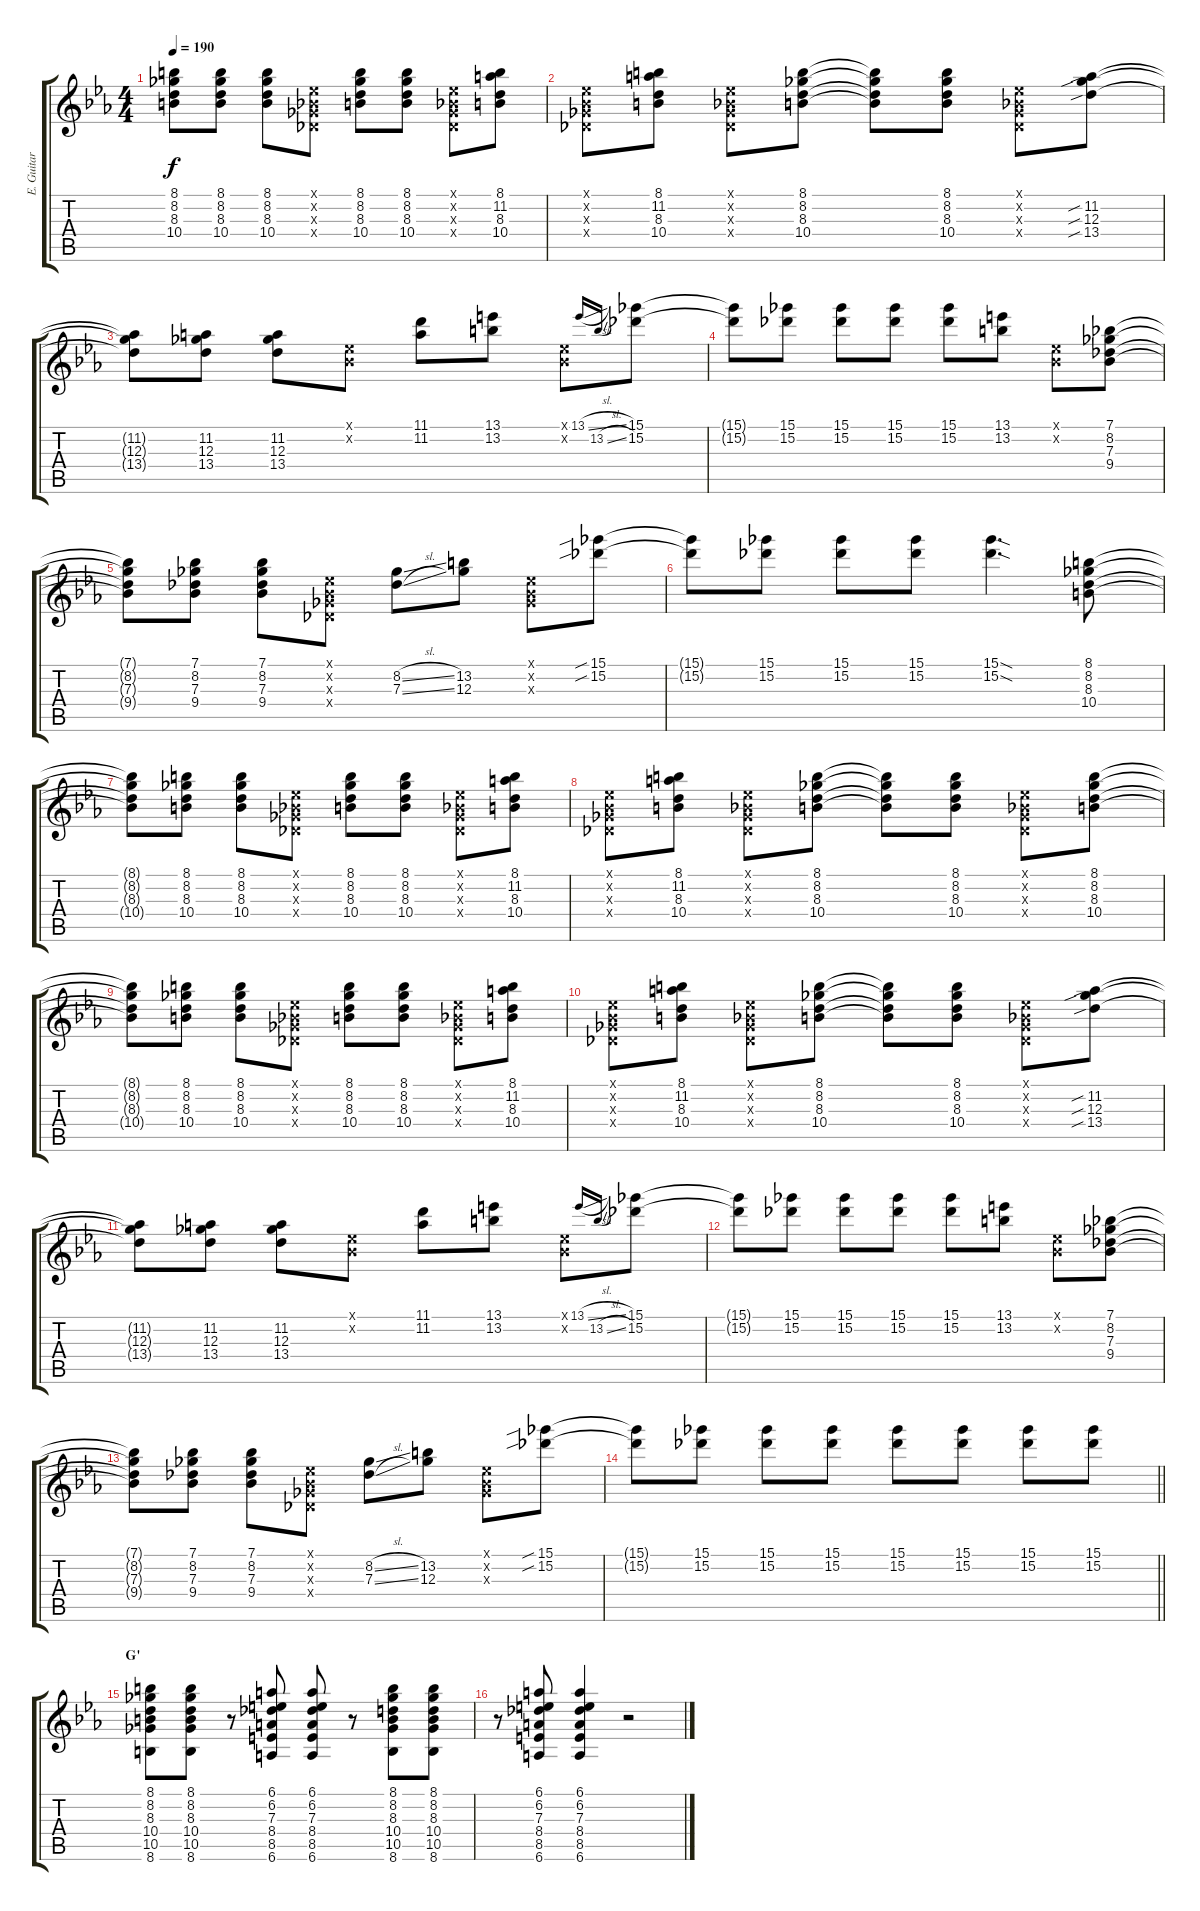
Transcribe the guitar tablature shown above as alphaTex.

\track ("E. Guitar I" "E. Guitar ") {instrument overdrivenguitar}
\staff {score tabs}
\tuning (Eb4 Bb3 Gb3 Db3 Ab2 Eb2) {hide}
\ts (4 4)
\tempo 190
\clef g2
\ks eb
(8.1{t} 8.2{t} 8.3{t} 10.4{t}).8{dy f} (8.1 8.2 8.3 10.4).8 (8.1 8.2 8.3 10.4).8 (0.1{x} 0.2{x} 0.3{x} 0.4{x}).8 (8.1 8.2 8.3 10.4).8 (8.1 8.2 8.3 10.4).8 (0.1{x} 0.2{x} 0.3{x} 0.4{x}).8 (8.1 11.2 8.3 10.4).8 |
(0.1{x} 0.2{x} 0.3{x} 0.4{x}).8 (8.1 11.2 8.3 10.4).8 (0.1{x} 0.2{x} 0.3{x} 0.4{x}).8 (8.1 8.2 8.3 10.4).8 (8.1{t} 8.2{t} 8.3{t} 10.4{t}).8 (8.1 8.2 8.3 10.4).8 (0.1{x} 0.2{x} 0.3{x} 0.4{x}).8 (11.2{sib} 12.3{sib} 13.4{sib}).8 |
(11.2{t} 12.3{t} 13.4{t}).8 (11.2 12.3 13.4).8 (11.2 12.3 13.4).8 (0.1{x} 0.2{x}).8 (11.1 11.2).8 (13.1 13.2).8 (0.1{x} 0.2{x}).8 13.1{sl}.16{gr onbeat} 13.2{sl}.16{gr onbeat} (15.1 15.2).8 |
(15.1{t} 15.2{t}).8 (15.1 15.2).8 (15.1 15.2).8 (15.1 15.2).8 (15.1 15.2).8 (13.1 13.2).8 (0.1{x} 0.2{x}).8 (7.1 8.2 7.3 9.4).8 |
(7.1{t} 8.2{t} 7.3{t} 9.4{t}).8 (7.1 8.2 7.3 9.4).8 (7.1 8.2 7.3 9.4).8 (0.1{x} 0.2{x} 0.3{x} 0.4{x}).8 (8.2{sl} 7.3{sl}).8 (13.2 12.3).8 (0.1{x} 0.2{x} 0.3{x}).8 (15.1{sib} 15.2{sib}).8 |
(15.1{t} 15.2{t}).8 (15.1 15.2).8 (15.1 15.2).8 (15.1 15.2).8 (15.1{sod} 15.2{sod}).4{d} (8.1 8.2 8.3 10.4).8 |
(8.1{t} 8.2{t} 8.3{t} 10.4{t}).8 (8.1 8.2 8.3 10.4).8 (8.1 8.2 8.3 10.4).8 (0.1{x} 0.2{x} 0.3{x} 0.4{x}).8 (8.1 8.2 8.3 10.4).8 (8.1 8.2 8.3 10.4).8 (0.1{x} 0.2{x} 0.3{x} 0.4{x}).8 (8.1 11.2 8.3 10.4).8 |
(0.1{x} 0.2{x} 0.3{x} 0.4{x}).8 (8.1 11.2 8.3 10.4).8 (0.1{x} 0.2{x} 0.3{x} 0.4{x}).8 (8.1 8.2 8.3 10.4).8 (8.1{t} 8.2{t} 8.3{t} 10.4{t}).8 (8.1 8.2 8.3 10.4).8 (0.1{x} 0.2{x} 0.3{x} 0.4{x}).8 (8.1 8.2 8.3 10.4).8 |
(8.1{t} 8.2{t} 8.3{t} 10.4{t}).8 (8.1 8.2 8.3 10.4).8 (8.1 8.2 8.3 10.4).8 (0.1{x} 0.2{x} 0.3{x} 0.4{x}).8 (8.1 8.2 8.3 10.4).8 (8.1 8.2 8.3 10.4).8 (0.1{x} 0.2{x} 0.3{x} 0.4{x}).8 (8.1 11.2 8.3 10.4).8 |
(0.1{x} 0.2{x} 0.3{x} 0.4{x}).8 (8.1 11.2 8.3 10.4).8 (0.1{x} 0.2{x} 0.3{x} 0.4{x}).8 (8.1 8.2 8.3 10.4).8 (8.1{t} 8.2{t} 8.3{t} 10.4{t}).8 (8.1 8.2 8.3 10.4).8 (0.1{x} 0.2{x} 0.3{x} 0.4{x}).8 (11.2{sib} 12.3{sib} 13.4{sib}).8 |
(11.2{t} 12.3{t} 13.4{t}).8 (11.2 12.3 13.4).8 (11.2 12.3 13.4).8 (0.1{x} 0.2{x}).8 (11.1 11.2).8 (13.1 13.2).8 (0.1{x} 0.2{x}).8 13.1{sl}.16{gr onbeat} 13.2{sl}.16{gr onbeat} (15.1 15.2).8 |
(15.1{t} 15.2{t}).8 (15.1 15.2).8 (15.1 15.2).8 (15.1 15.2).8 (15.1 15.2).8 (13.1 13.2).8 (0.1{x} 0.2{x}).8 (7.1 8.2 7.3 9.4).8 |
(7.1{t} 8.2{t} 7.3{t} 9.4{t}).8 (7.1 8.2 7.3 9.4).8 (7.1 8.2 7.3 9.4).8 (0.1{x} 0.2{x} 0.3{x} 0.4{x}).8 (8.2{sl} 7.3{sl}).8 (13.2 12.3).8 (0.1{x} 0.2{x} 0.3{x}).8 (15.1{sib} 15.2{sib}).8 |
\barLineRight lightlight
(15.1{t} 15.2{t}).8 (15.1 15.2).8 (15.1 15.2).8 (15.1 15.2).8 (15.1 15.2).8 (15.1 15.2).8 (15.1 15.2).8 (15.1 15.2).8 |
\section ("" "G'")
(8.1 8.2 8.3 10.4 10.5 8.6).8 (8.1 8.2 8.3 10.4 10.5 8.6).8 r.8 (6.1 6.2 7.3 8.4 8.5 6.6).8 (6.1 6.2 7.3 8.4 8.5 6.6).8 r.8 (8.1 8.2 8.3 10.4 10.5 8.6).8 (8.1 8.2 8.3 10.4 10.5 8.6).8 |
r.8 (6.1 6.2 7.3 8.4 8.5 6.6).8 (6.1 6.2 7.3 8.4 8.5 6.6).4 r.2
